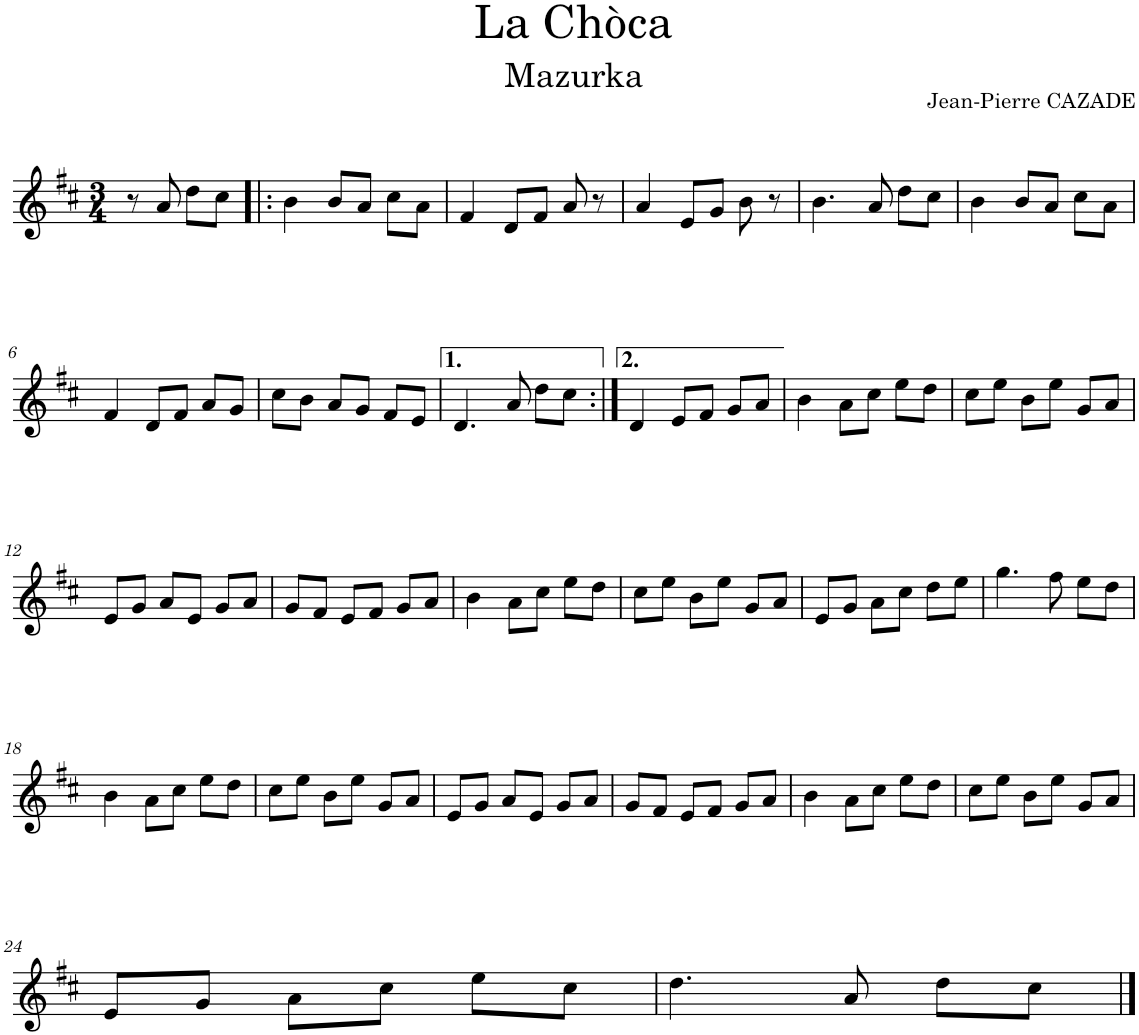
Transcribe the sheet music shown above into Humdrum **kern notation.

**kern
*part1
*staff1
*I"Violon
*I'Vln.
*clefG2
*k[f#c#]
*M3/4
=
8r
8a/
8dd\L
8cc#\J
=1!|:
4b\
8b/L
8a/J
8cc#\L
8a\J
=2
4f#/
8d/L
8f#/J
8a/
8r
=3
4a/
8e/L
8g/J
8b\
8r
=4
4.b\
8a/
8dd\L
8cc#\J
=5
4b\
8b/L
8a/J
8cc#\L
8a\J
!!LO:LB:g=z
=6
4f#/
8d/L
8f#/J
8a/L
8g/J
=7
8cc#\L
8b\J
8a/L
8g/J
8f#/L
8e/J
=8
4.d/
8a/
8dd\L
8cc#\J
=9:|!
4d/
8e/L
8f#/J
8g/L
8a/J
=10
4b\
8a\L
8cc#\J
8ee\L
8dd\J
=11
8cc#\L
8ee\J
8b\L
8ee\J
8g/L
8a/J
!!LO:LB:g=z
=12
8e/L
8g/J
8a/L
8e/J
8g/L
8a/J
=13
8g/L
8f#/J
8e/L
8f#/J
8g/L
8a/J
=14
4b\
8a\L
8cc#\J
8ee\L
8dd\J
=15
8cc#\L
8ee\J
8b\L
8ee\J
8g/L
8a/J
=16
8e/L
8g/J
8a\L
8cc#\J
8dd\L
8ee\J
=17
4.gg\
8ff#\
8ee\L
8dd\J
!!LO:LB:g=z
=18
4b\
8a\L
8cc#\J
8ee\L
8dd\J
=19
8cc#\L
8ee\J
8b\L
8ee\J
8g/L
8a/J
=20
8e/L
8g/J
8a/L
8e/J
8g/L
8a/J
=21
8g/L
8f#/J
8e/L
8f#/J
8g/L
8a/J
=22
4b\
8a\L
8cc#\J
8ee\L
8dd\J
=23
8cc#\L
8ee\J
8b\L
8ee\J
8g/L
8a/J
!!LO:LB:g=z
=24
8e/L
8g/J
8a\L
8cc#\J
8ee\L
8cc#\J
=25
4.dd\
8a/
8dd\L
8cc#\J
==
*-
